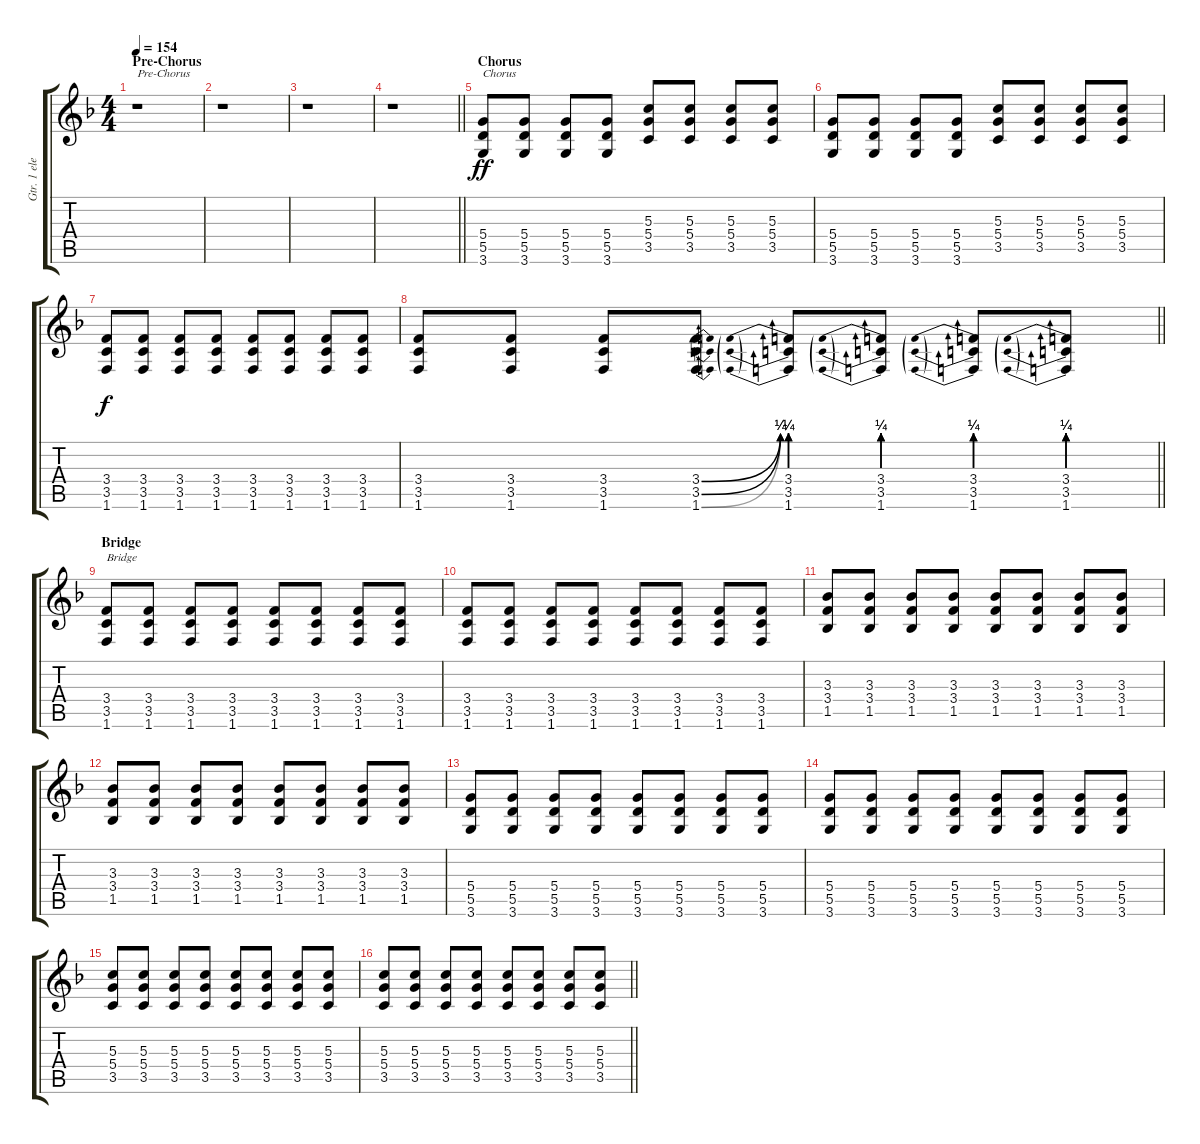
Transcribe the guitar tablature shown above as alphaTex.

\track ("Gtr. 1 elec. w/heavy dist." "Gtr. 1 ele") {instrument distortionguitar}
\staff {score tabs}
\tuning (E4 B3 G3 D3 A2 E2) {hide}
\ts (4 4)
\section ("" "Pre-Chorus")
\tempo 154
\clef g2
\ks f
r.1{txt "Pre-Chorus" dy f} |
r.1 |
r.1 |
\barLineRight lightlight
r.1 |
\section ("" "Chorus")
(5.4 5.5 3.6).8{txt "Chorus" dy ff} (5.4 5.5 3.6).8 (5.4 5.5 3.6).8 (5.4 5.5 3.6).8 (5.3 5.4 3.5).8 (5.3 5.4 3.5).8 (5.3 5.4 3.5).8 (5.3 5.4 3.5).8 |
(5.4 5.5 3.6).8 (5.4 5.5 3.6).8 (5.4 5.5 3.6).8 (5.4 5.5 3.6).8 (5.3 5.4 3.5).8 (5.3 5.4 3.5).8 (5.3 5.4 3.5).8 (5.3 5.4 3.5).8 |
(3.4 3.5 1.6).8{dy f} (3.4 3.5 1.6).8 (3.4 3.5 1.6).8 (3.4 3.5 1.6).8 (3.4 3.5 1.6).8 (3.4 3.5 1.6).8 (3.4 3.5 1.6).8 (3.4 3.5 1.6).8 |
\barLineRight lightlight
(3.4 3.5 1.6).8 (3.4 3.5 1.6).8 (3.4 3.5 1.6).8 (3.4{be (bend 0 0 60 1)} 3.5{be (bend 0 0 60 1)} 1.6{be (bend 0 0 60 1)}).8 (3.4{be (prebend 0 1 60 1)} 3.5{be (prebend 0 1 60 1)} 1.6{be (prebend 0 1 60 1)}).8 (3.4{be (prebend 0 1 60 1)} 3.5{be (prebend 0 1 60 1)} 1.6{be (prebend 0 1 60 1)}).8 (3.4{be (prebend 0 1 60 1)} 3.5{be (prebend 0 1 60 1)} 1.6{be (prebend 0 1 60 1)}).8 (3.4{be (prebend 0 1 60 1)} 3.5{be (prebend 0 1 60 1)} 1.6{be (prebend 0 1 60 1)}).8 |
\section ("" "Bridge")
(3.4 3.5 1.6).8{txt "Bridge"} (3.4 3.5 1.6).8 (3.4 3.5 1.6).8 (3.4 3.5 1.6).8 (3.4 3.5 1.6).8 (3.4 3.5 1.6).8 (3.4 3.5 1.6).8 (3.4 3.5 1.6).8 |
(3.4 3.5 1.6).8 (3.4 3.5 1.6).8 (3.4 3.5 1.6).8 (3.4 3.5 1.6).8 (3.4 3.5 1.6).8 (3.4 3.5 1.6).8 (3.4 3.5 1.6).8 (3.4 3.5 1.6).8 |
(3.3 3.4 1.5).8 (3.3 3.4 1.5).8 (3.3 3.4 1.5).8 (3.3 3.4 1.5).8 (3.3 3.4 1.5).8 (3.3 3.4 1.5).8 (3.3 3.4 1.5).8 (3.3 3.4 1.5).8 |
(3.3 3.4 1.5).8 (3.3 3.4 1.5).8 (3.3 3.4 1.5).8 (3.3 3.4 1.5).8 (3.3 3.4 1.5).8 (3.3 3.4 1.5).8 (3.3 3.4 1.5).8 (3.3 3.4 1.5).8 |
(5.4 5.5 3.6).8 (5.4 5.5 3.6).8 (5.4 5.5 3.6).8 (5.4 5.5 3.6).8 (5.4 5.5 3.6).8 (5.4 5.5 3.6).8 (5.4 5.5 3.6).8 (5.4 5.5 3.6).8 |
(5.4 5.5 3.6).8 (5.4 5.5 3.6).8 (5.4 5.5 3.6).8 (5.4 5.5 3.6).8 (5.4 5.5 3.6).8 (5.4 5.5 3.6).8 (5.4 5.5 3.6).8 (5.4 5.5 3.6).8 |
(5.3 5.4 3.5).8 (5.3 5.4 3.5).8 (5.3 5.4 3.5).8 (5.3 5.4 3.5).8 (5.3 5.4 3.5).8 (5.3 5.4 3.5).8 (5.3 5.4 3.5).8 (5.3 5.4 3.5).8 |
\barLineRight lightlight
(5.3 5.4 3.5).8 (5.3 5.4 3.5).8 (5.3 5.4 3.5).8 (5.3 5.4 3.5).8 (5.3 5.4 3.5).8 (5.3 5.4 3.5).8 (5.3 5.4 3.5).8 (5.3 5.4 3.5).8
